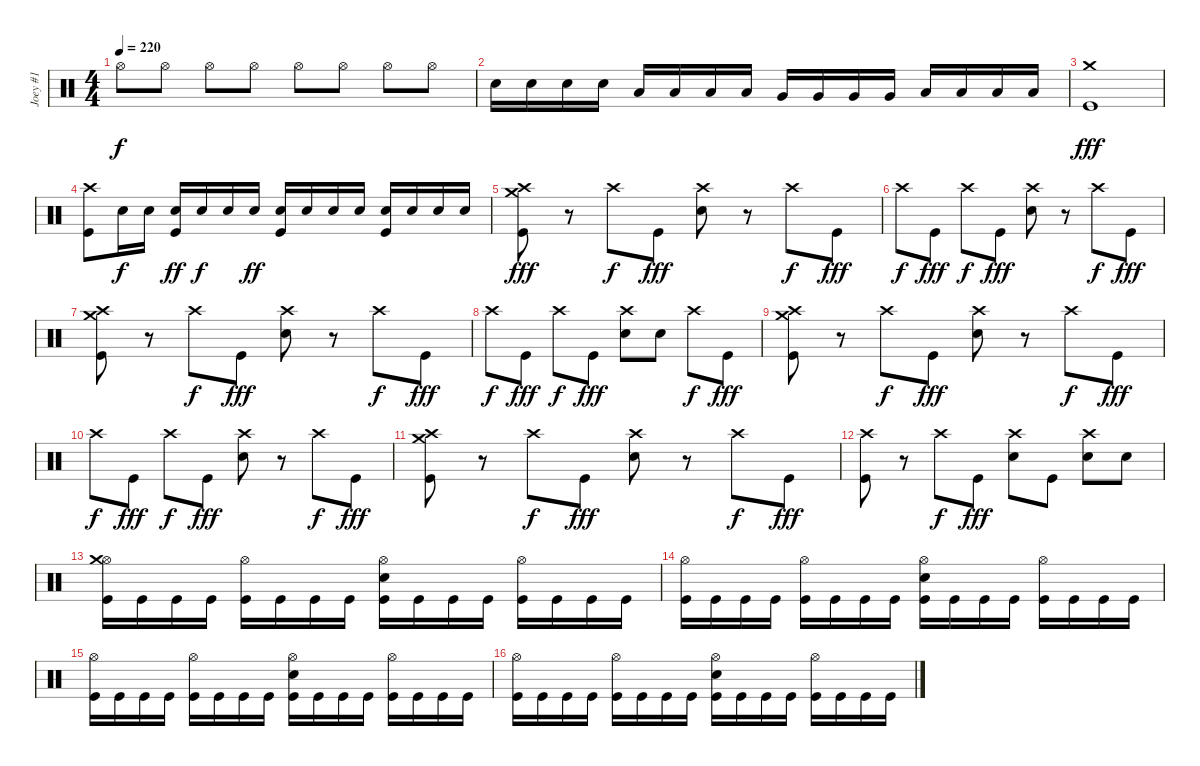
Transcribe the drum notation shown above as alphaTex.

\track ("Joey #1" "Joey #1") {instrument percussion}
\staff {score}
\articulation defaults
\ts (4 4)
\tempo 220
\clef neutral
\ks c "Hi-Hat (open)".8{dy f} "Hi-Hat (open)".8 "Hi-Hat (open)".8 "Hi-Hat (open)".8 "Hi-Hat (open)".8 "Hi-Hat (open)".8 "Hi-Hat (open)".8 "Hi-Hat (open)".8
|
"Electric Snare (hit)".16 "Electric Snare (hit)".16 "Electric Snare (hit)".16 "Electric Snare (hit)".16 "Low Tom (hit)".16 "Low Tom (hit)".16 "Low Tom (hit)".16 "Low Tom (hit)".16 "Very Low Tom (hit)".16 "Very Low Tom (hit)".16 "Very Low Tom (hit)".16 "Very Low Tom (hit)".16 "Low Floor Tom (hit)".16 "Low Floor Tom (hit)".16 "Low Floor Tom (hit)".16 "Low Floor Tom (hit)".16 |
("Kick (hit)" "Crash medium (hit)").1{dy fff} |
("Crash high (hit)" "Kick (hit)").8 "Electric Snare (hit)".16{dy f} "Electric Snare (hit)".16 ("Electric Snare (hit)" "Kick (hit)").16{dy ff} "Electric Snare (hit)".16{dy f} "Electric Snare (hit)".16 "Electric Snare (hit)".16{dy ff} ("Electric Snare (hit)" "Kick (hit)").16 "Electric Snare (hit)".16 "Electric Snare (hit)".16 "Electric Snare (hit)".16 ("Electric Snare (hit)" "Kick (hit)").16 "Electric Snare (hit)".16 "Electric Snare (hit)".16 "Electric Snare (hit)".16 |
("Crash medium (hit)" "Crash high (hit)" "Kick (hit)").8{dy fff} r.8 "Crash high (hit)".8{dy f} "Kick (hit)".8{dy fff} ("Crash high (hit)" "Electric Snare (hit)").8 r.8 "Crash high (hit)".8{dy f} "Kick (hit)".8{dy fff} |
"Crash high (hit)".8{dy f} "Kick (hit)".8{dy fff} "Crash high (hit)".8{dy f} "Kick (hit)".8{dy fff} ("Crash high (hit)" "Electric Snare (hit)").8 r.8 "Crash high (hit)".8{dy f} "Kick (hit)".8{dy fff} |
("Crash medium (hit)" "Crash high (hit)" "Kick (hit)").8 r.8 "Crash high (hit)".8{dy f} "Kick (hit)".8{dy fff} ("Crash high (hit)" "Electric Snare (hit)").8 r.8 "Crash high (hit)".8{dy f} "Kick (hit)".8{dy fff} |
"Crash high (hit)".8{dy f} "Kick (hit)".8{dy fff} "Crash high (hit)".8{dy f} "Kick (hit)".8{dy fff} ("Crash high (hit)" "Electric Snare (hit)").8 "Electric Snare (hit)".8 "Crash high (hit)".8{dy f} "Kick (hit)".8{dy fff} |
("Crash medium (hit)" "Crash high (hit)" "Kick (hit)").8 r.8 "Crash high (hit)".8{dy f} "Kick (hit)".8{dy fff} ("Crash high (hit)" "Electric Snare (hit)").8 r.8 "Crash high (hit)".8{dy f} "Kick (hit)".8{dy fff} |
"Crash high (hit)".8{dy f} "Kick (hit)".8{dy fff} "Crash high (hit)".8{dy f} "Kick (hit)".8{dy fff} ("Crash high (hit)" "Electric Snare (hit)").8 r.8 "Crash high (hit)".8{dy f} "Kick (hit)".8{dy fff} |
("Crash medium (hit)" "Crash high (hit)" "Kick (hit)").8 r.8 "Crash high (hit)".8{dy f} "Kick (hit)".8{dy fff} ("Crash high (hit)" "Electric Snare (hit)").8 r.8 "Crash high (hit)".8{dy f} "Kick (hit)".8{dy fff} |
("Crash high (hit)" "Kick (hit)").8 r.8 "Crash high (hit)".8{dy f} "Kick (hit)".8{dy fff} ("Crash high (hit)" "Electric Snare (hit)").8 "Kick (hit)".8 ("Crash high (hit)" "Electric Snare (hit)").8 "Electric Snare (hit)".8 |
("Hi-Hat (open)" "Kick (hit)" "Crash medium (hit)").16 "Kick (hit)".16 "Kick (hit)".16 "Kick (hit)".16 ("Hi-Hat (open)" "Kick (hit)").16 "Kick (hit)".16 "Kick (hit)".16 "Kick (hit)".16 ("Hi-Hat (open)" "Kick (hit)" "Electric Snare (hit)").16 "Kick (hit)".16 "Kick (hit)".16 "Kick (hit)".16 ("Hi-Hat (open)" "Kick (hit)").16 "Kick (hit)".16 "Kick (hit)".16 "Kick (hit)".16 |
("Hi-Hat (open)" "Kick (hit)").16 "Kick (hit)".16 "Kick (hit)".16 "Kick (hit)".16 ("Hi-Hat (open)" "Kick (hit)").16 "Kick (hit)".16 "Kick (hit)".16 "Kick (hit)".16 ("Hi-Hat (open)" "Kick (hit)" "Electric Snare (hit)").16 "Kick (hit)".16 "Kick (hit)".16 "Kick (hit)".16 ("Hi-Hat (open)" "Kick (hit)").16 "Kick (hit)".16 "Kick (hit)".16 "Kick (hit)".16 |
("Hi-Hat (open)" "Kick (hit)").16 "Kick (hit)".16 "Kick (hit)".16 "Kick (hit)".16 ("Hi-Hat (open)" "Kick (hit)").16 "Kick (hit)".16 "Kick (hit)".16 "Kick (hit)".16 ("Hi-Hat (open)" "Kick (hit)" "Electric Snare (hit)").16 "Kick (hit)".16 "Kick (hit)".16 "Kick (hit)".16 ("Hi-Hat (open)" "Kick (hit)").16 "Kick (hit)".16 "Kick (hit)".16 "Kick (hit)".16 |
("Hi-Hat (open)" "Kick (hit)").16 "Kick (hit)".16 "Kick (hit)".16 "Kick (hit)".16 ("Hi-Hat (open)" "Kick (hit)").16 "Kick (hit)".16 "Kick (hit)".16 "Kick (hit)".16 ("Hi-Hat (open)" "Kick (hit)" "Electric Snare (hit)").16 "Kick (hit)".16 "Kick (hit)".16 "Kick (hit)".16 ("Hi-Hat (open)" "Kick (hit)").16 "Kick (hit)".16 "Kick (hit)".16 "Kick (hit)".16
